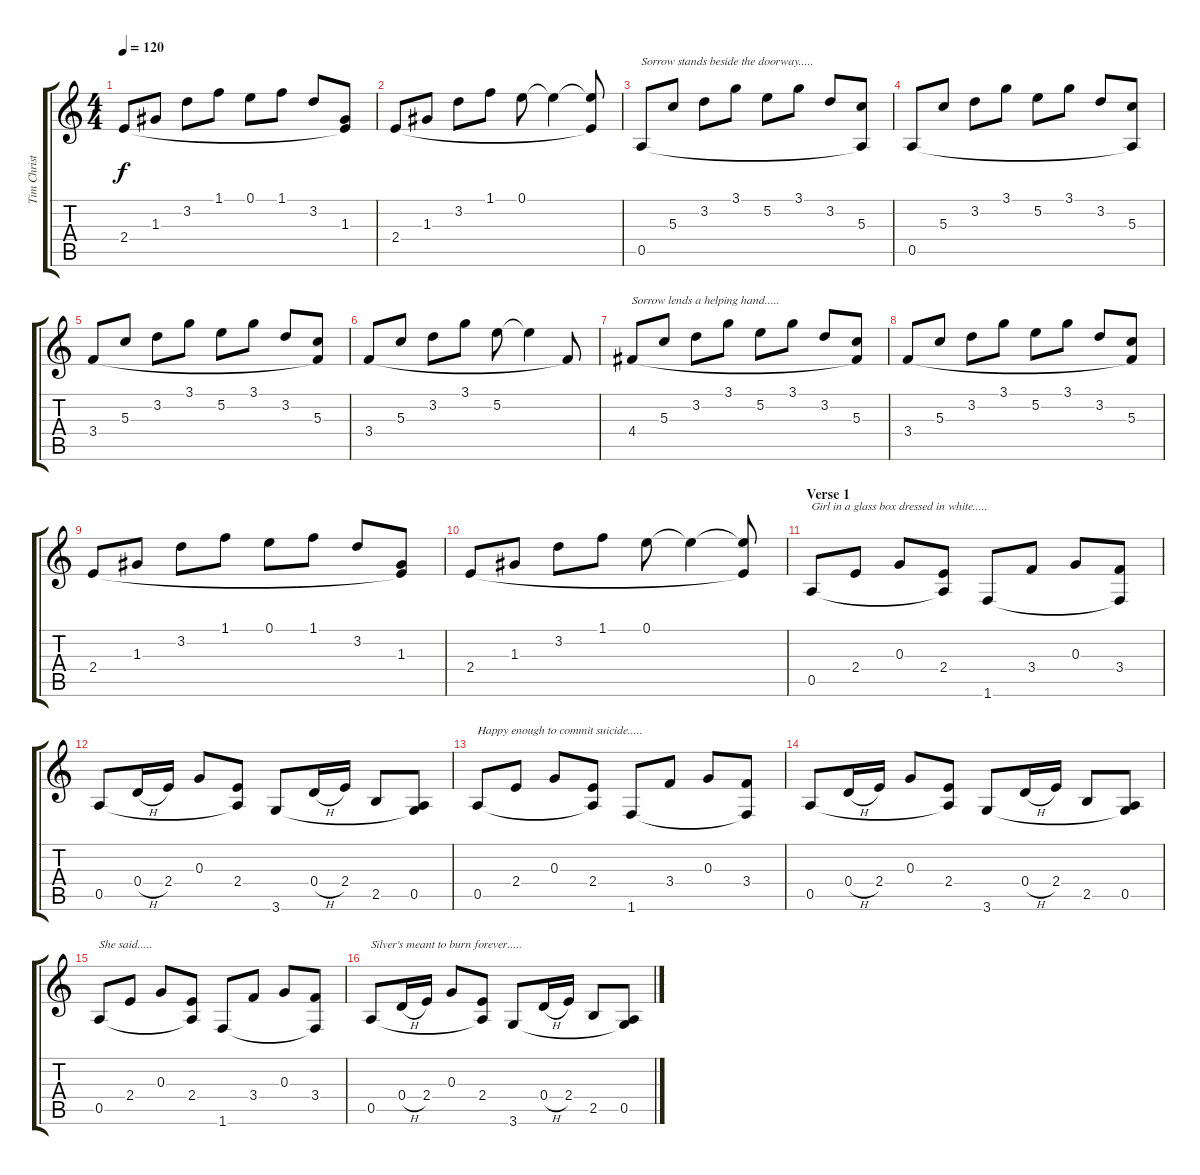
\track ("Tim Christensen" "Tim Christ") {instrument acousticguitarsteel}
\staff {score tabs}
\tuning (E4 B3 G3 D3 A2 E2) {hide}
\ts (4 4)
\tempo 120
\clef g2
\ks c
2.4.8{dy f} 1.3.8 3.2.8 1.1.8 0.1.8 1.1.8 3.2.8 (1.3 2.4{t}).8 |
2.4.8 1.3.8 3.2.8 1.1.8 0.1.8 0.1{t}.4 (0.1{t} 2.4{t}).8 |
0.5.8{txt "Sorrow stands beside the doorway....."} 5.3.8 3.2.8 3.1.8 5.2.8 3.1.8 3.2.8 (5.3 0.5{t}).8 |
0.5.8 5.3.8 3.2.8 3.1.8 5.2.8 3.1.8 3.2.8 (5.3 0.5{t}).8 |
3.4.8 5.3.8 3.2.8 3.1.8 5.2.8 3.1.8 3.2.8 (5.3 3.4{t}).8 |
3.4.8 5.3.8 3.2.8 3.1.8 5.2.8 5.2{t}.4 3.4{t}.8 |
4.4.8{txt "Sorrow lends a helping hand....."} 5.3.8 3.2.8 3.1.8 5.2.8 3.1.8 3.2.8 (5.3 4.4{t}).8 |
3.4.8 5.3.8 3.2.8 3.1.8 5.2.8 3.1.8 3.2.8 (5.3 3.4{t}).8 |
2.4.8 1.3.8 3.2.8 1.1.8 0.1.8 1.1.8 3.2.8 (1.3 2.4{t}).8 |
2.4.8 1.3.8 3.2.8 1.1.8 0.1.8 0.1{t}.4 (0.1{t} 2.4{t}).8 |
\section ("" "Verse 1")
0.5.8{txt "Girl in a glass box dressed in white....." instrument acousticguitarnylon} 2.4.8 0.3.8 (2.4 0.5{t}).8 1.6.8 3.4.8 0.3.8 (3.4 1.6{t}).8 |
0.5.8 0.4{h}.16 2.4.16 0.3.8 (2.4 0.5{t}).8 3.6.8 0.4{h}.16 2.4.16 2.5.8 (0.5 3.6{t}).8 |
0.5.8{txt "Happy enough to commit suicide....."} 2.4.8 0.3.8 (2.4 0.5{t}).8 1.6.8 3.4.8 0.3.8 (3.4 1.6{t}).8 |
0.5.8 0.4{h}.16 2.4.16 0.3.8 (2.4 0.5{t}).8 3.6.8 0.4{h}.16 2.4.16 2.5.8 (0.5 3.6{t}).8 |
0.5.8{txt "She said....."} 2.4.8 0.3.8 (2.4 0.5{t}).8 1.6.8 3.4.8 0.3.8 (3.4 1.6{t}).8 |
0.5.8{txt "Silver's meant to burn forever....."} 0.4{h}.16 2.4.16 0.3.8 (2.4 0.5{t}).8 3.6.8 0.4{h}.16 2.4.16 2.5.8 (0.5 3.6{t}).8
